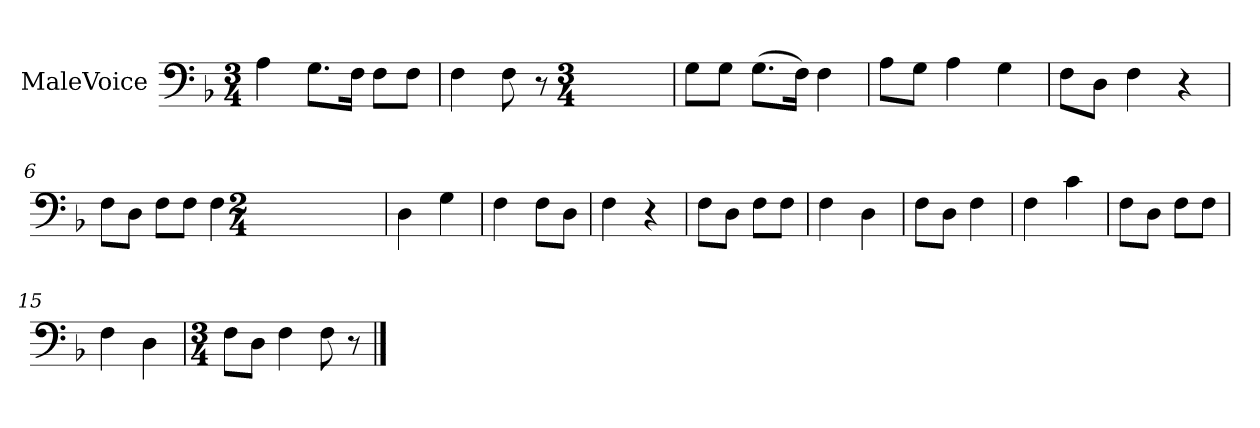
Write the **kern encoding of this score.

**kern
*part1
*staff1
*I"MaleVoice
*clefF4
*k[b-]
*M3/4
*MM80
=1
4A
8.G\L
16F\Jk
8F\L
8F\J
=2
4F
8F
8r
*M3/4
=3
8G\L
8G\J
(8.G\L
16F\Jk)
4F
=4
8A\L
8G\J
4A
4G
=5
8F\L
8D\J
4F
4r
=6
8F\L
8D\J
8F\L
8F\J
4F
*M2/4
=7
4D
4G
=8
4F
8F\L
8D\J
=9
4F
4r
=10
8F\L
8D\J
8F\L
8F\J
=11
4F
4D
=12
8F\L
8D\J
4F
=13
4F
4c
=14
8F\L
8D\J
8F\L
8F\J
=15
4F
4D
=16
*M3/4
8F\L
8D\J
4F
8F
8r
==
*-
